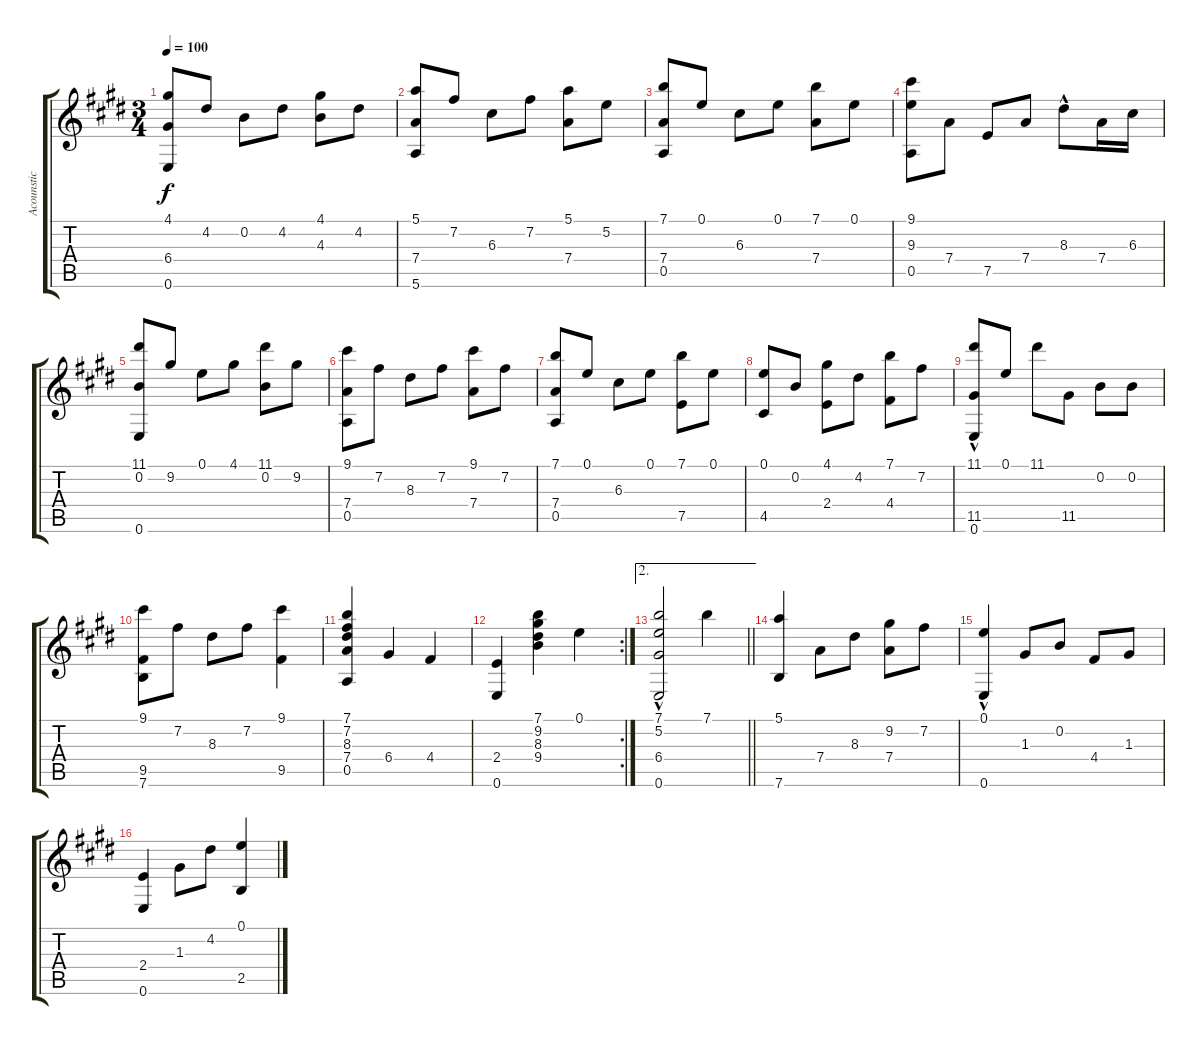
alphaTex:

\track ("Acounstic Guitar" "Acounstic ") {instrument acousticguitarnylon}
\staff {score tabs}
\tuning (E4 B3 G3 D3 A2 E2) {hide}
\ts (3 4)
\tempo 100
\clef g2
\ks e
(4.1 6.4 0.6).8{dy f} 4.2.8 0.2.8 4.2.8 (4.1 4.3).8 4.2.8 |
(5.1 7.4 5.6).8 7.2.8 6.3.8 7.2.8 (5.1 7.4).8 5.2.8 |
(7.1 7.4 0.5).8 0.1.8 6.3.8 0.1.8 (7.1 7.4).8 0.1.8 |
(9.1 9.3 0.5).8 7.4.8 7.5.8 7.4.8 8.3{hac}.8 7.4.16 6.3.16 |
(11.1 0.2 0.6).8 9.2.8 0.1.8 4.1.8 (11.1 0.2).8 9.2.8 |
(9.1 7.4 0.5).8 7.2.8 8.3.8 7.2.8 (9.1 7.4).8 7.2.8 |
(7.1 7.4 0.5).8 0.1.8 6.3.8 0.1.8 (7.1 7.5).8 0.1.8 |
(0.1 4.5).8 0.2.8 (4.1 2.4).8 4.2.8 (7.1 4.4).8 7.2.8 |
(11.1 11.5{hac} 0.6{hac}).8 0.1.8 11.1.8 11.5.8 0.2.8 0.2.8 |
(9.1 9.5 7.6).8 7.2.8 8.3.8 7.2.8 (9.1 9.5).4 |
(7.1 7.2 8.3 7.4 0.5).4 6.4.4 4.4.4 |
\rc 2
(2.4 0.6).4 (7.1 9.2 8.3 9.4).4 0.1.4 |
\ae 2
\barLineRight lightlight
(7.1 5.2 6.4 0.6{hac}).2 7.1.4 |
(5.1 7.6).4 7.4.8 8.3.8 (9.2 7.4).8 7.2.8 |
(0.1{hac} 0.6).4 1.3.8 0.2.8 4.4.8 1.3.8 |
(2.4 0.6).4 1.3.8 4.2.8 (0.1 2.5).4
